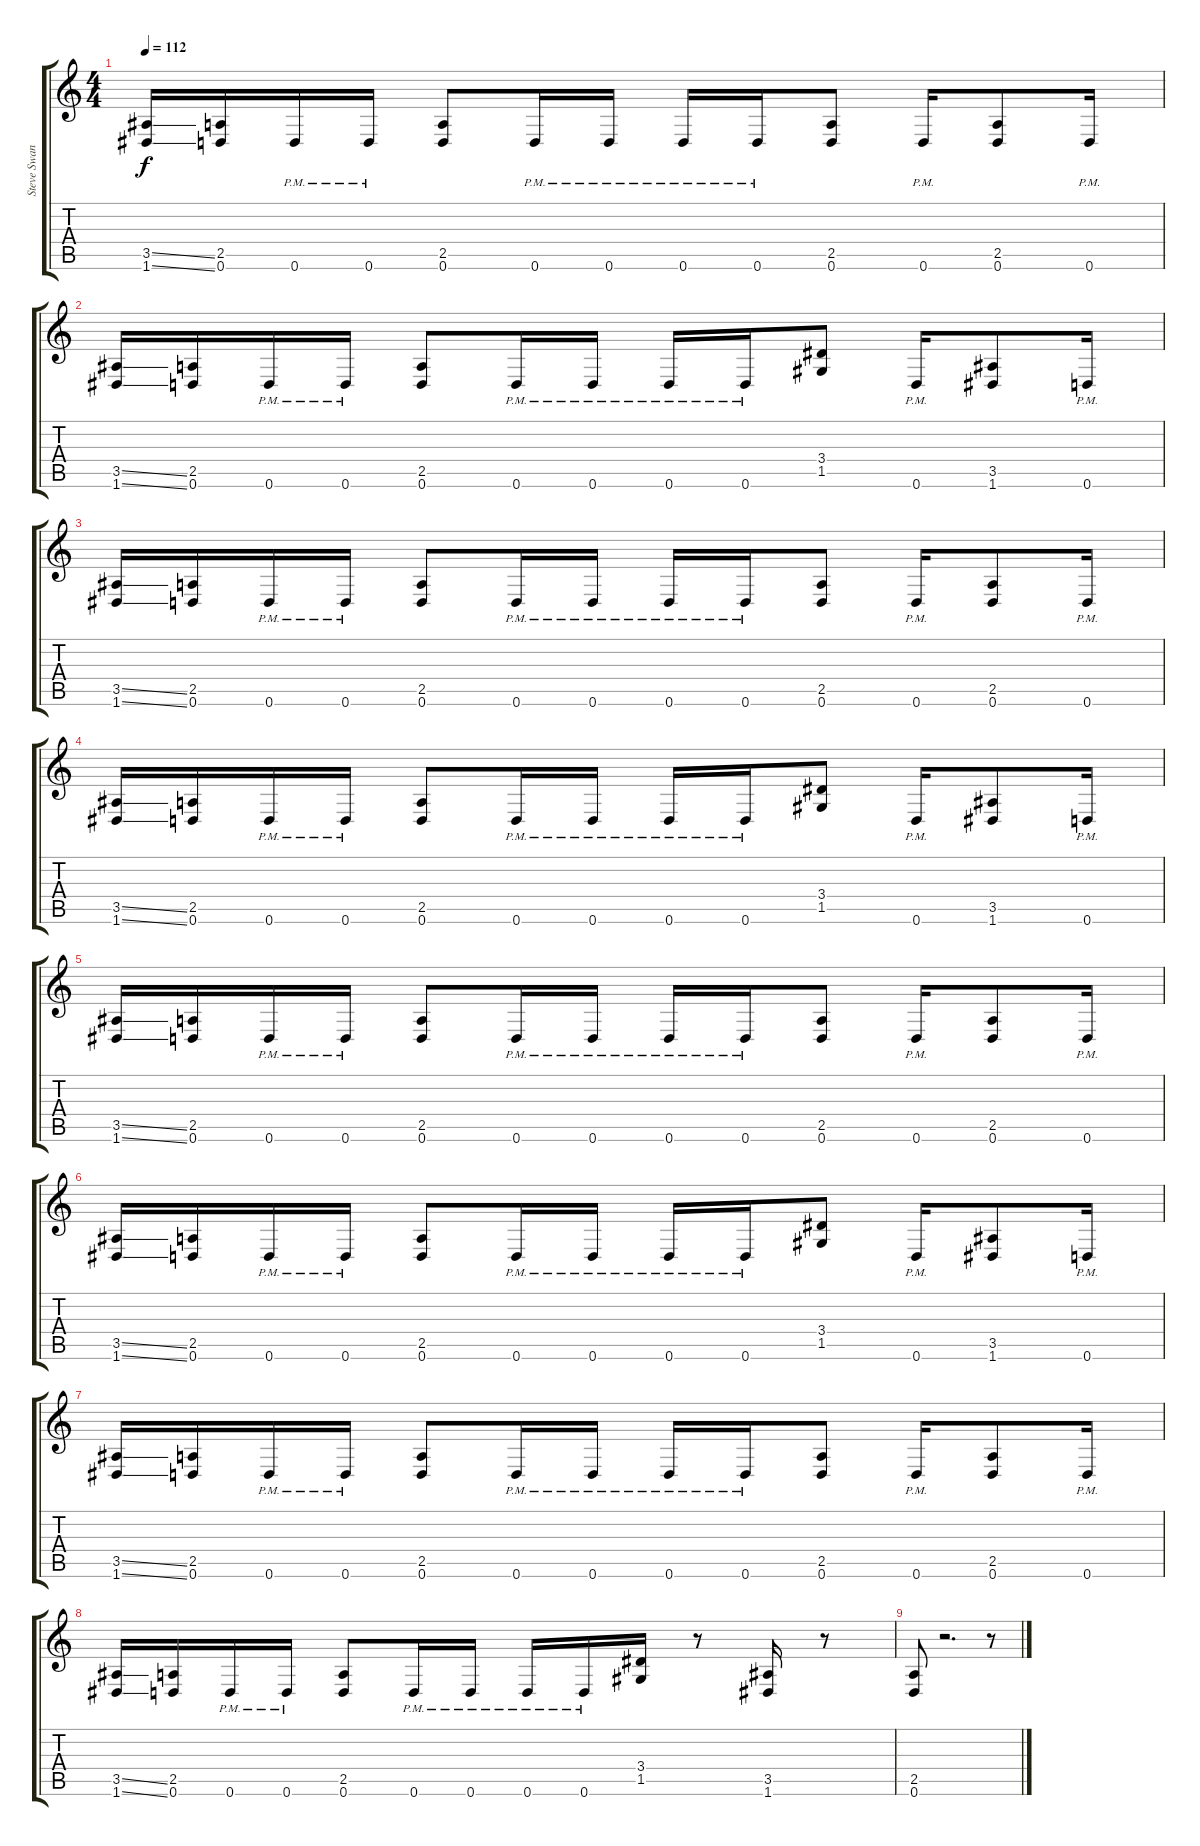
\track ("Steve Swanson (1st Guitar)" "Steve Swan") {instrument distortionguitar}
\staff {score tabs}
\tuning (D4 A3 F3 C3 G2 D2) {hide}
\ts (4 4)
\tempo 112
\clef g2
\ks c
(3.5{ss} 1.6{ss}).16{dy f} (2.5 0.6).16 0.6{pm}.16 0.6{pm}.16 (2.5 0.6).8 0.6{pm}.16 0.6{pm}.16 0.6{pm}.16 0.6{pm}.16 (2.5 0.6).8 0.6{pm}.16 (2.5 0.6).8 0.6{pm}.16 |
(3.5{ss} 1.6{ss}).16 (2.5 0.6).16 0.6{pm}.16 0.6{pm}.16 (2.5 0.6).8 0.6{pm}.16 0.6{pm}.16 0.6{pm}.16 0.6{pm}.16 (3.4 1.5).8 0.6{pm}.16 (3.5 1.6).8 0.6{pm}.16 |
(3.5{ss} 1.6{ss}).16 (2.5 0.6).16 0.6{pm}.16 0.6{pm}.16 (2.5 0.6).8 0.6{pm}.16 0.6{pm}.16 0.6{pm}.16 0.6{pm}.16 (2.5 0.6).8 0.6{pm}.16 (2.5 0.6).8 0.6{pm}.16 |
(3.5{ss} 1.6{ss}).16 (2.5 0.6).16 0.6{pm}.16 0.6{pm}.16 (2.5 0.6).8 0.6{pm}.16 0.6{pm}.16 0.6{pm}.16 0.6{pm}.16 (3.4 1.5).8 0.6{pm}.16 (3.5 1.6).8 0.6{pm}.16 |
(3.5{ss} 1.6{ss}).16 (2.5 0.6).16 0.6{pm}.16 0.6{pm}.16 (2.5 0.6).8 0.6{pm}.16 0.6{pm}.16 0.6{pm}.16 0.6{pm}.16 (2.5 0.6).8 0.6{pm}.16 (2.5 0.6).8 0.6{pm}.16 |
(3.5{ss} 1.6{ss}).16 (2.5 0.6).16 0.6{pm}.16 0.6{pm}.16 (2.5 0.6).8 0.6{pm}.16 0.6{pm}.16 0.6{pm}.16 0.6{pm}.16 (3.4 1.5).8 0.6{pm}.16 (3.5 1.6).8 0.6{pm}.16 |
(3.5{ss} 1.6{ss}).16 (2.5 0.6).16 0.6{pm}.16 0.6{pm}.16 (2.5 0.6).8 0.6{pm}.16 0.6{pm}.16 0.6{pm}.16 0.6{pm}.16 (2.5 0.6).8 0.6{pm}.16 (2.5 0.6).8 0.6{pm}.16 |
(3.5{ss} 1.6{ss}).16 (2.5 0.6).16 0.6{pm}.16 0.6{pm}.16 (2.5 0.6).8 0.6{pm}.16 0.6{pm}.16 0.6{pm}.16 0.6{pm}.16 (3.4 1.5).16 r.8 (3.5 1.6).16 r.8 |
(2.5 0.6).8 r.2{d} r.8
